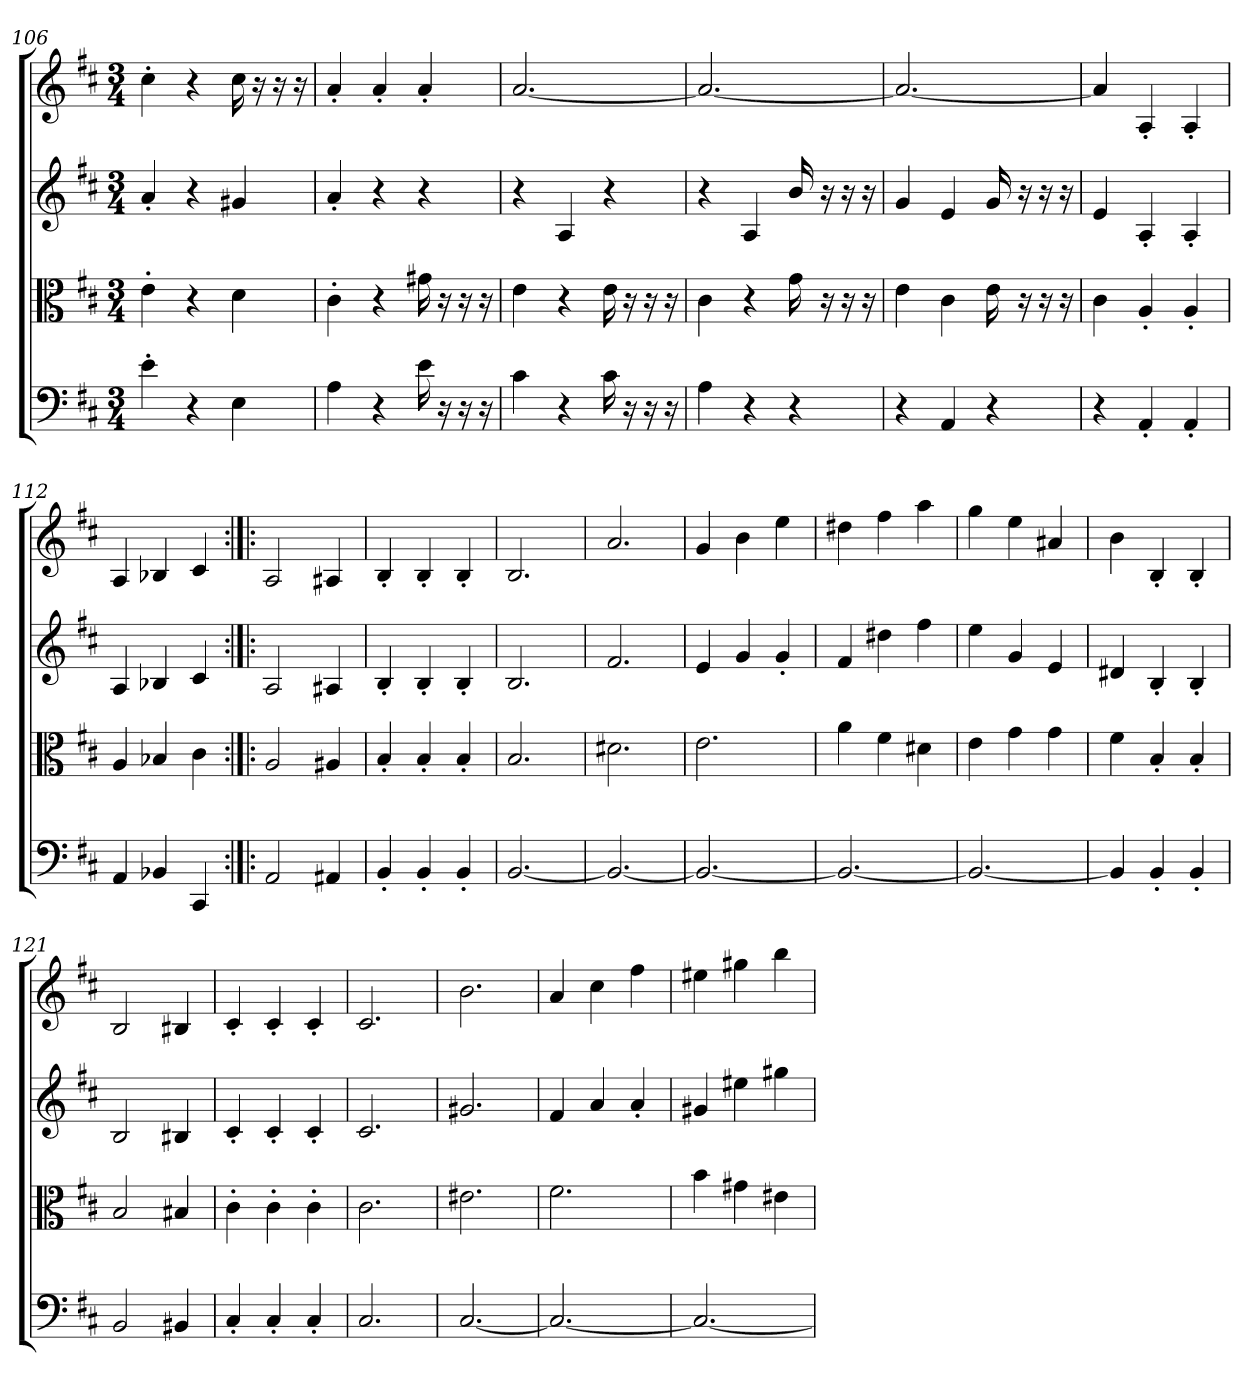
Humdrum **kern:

**kern	**kern	**kern	**kern
*part4	*part3	*part2	*part1
*staff4	*staff3	*staff2	*staff1
*clefF4	*clefC3	*clefG2	*clefG2
*k[f#c#]	*k[f#c#]	*k[f#c#]	*k[f#c#]
*D:	*D:	*D:	*D:
*M3/4	*M3/4	*M3/4	*M3/4
=106	=106	=106	=106
4e'\	4e'\	4a'/	4cc#'\
4r	4r	4r	4r
4E\	4d\	4g#X/	16cc#\
.	.	.	16r
.	.	.	16r
.	.	.	16r
=107	=107	=107	=107
4A\	4c#'\	4a'/	4a'/
4r	4r	4r	4a'/
16e\	16g#X\	4r	4a'/
16r	16r	.	.
16r	16r	.	.
16r	16r	.	.
=108	=108	=108	=108
4c#\	4e\	4r	[2.a/
4r	4r	4A/	.
16c#\	16e\	4r	.
16r	16r	.	.
16r	16r	.	.
16r	16r	.	.
=109	=109	=109	=109
4A\	4c#\	4r	2.a/_
4r	4r	4A/	.
4r	16g\	16b/	.
.	16r	16r	.
.	16r	16r	.
.	16r	16r	.
=110	=110	=110	=110
4r	4e\	4g/	2.a/_
4AA/	4c#\	4e/	.
4r	16e\	16g/	.
.	16r	16r	.
.	16r	16r	.
.	16r	16r	.
=111	=111	=111	=111
4r	4c#\	4e/	4a/]
4AA'/	4A'/	4A'/	4A'/
4AA'/	4A'/	4A'/	4A'/
=112	=112	=112	=112
4AA/	4A/	4A/	4A/
4BB-X/	4B-X/	4B-X/	4B-X/
4CC#/	4c#\	4c#/	4c#/
=113:|!|:	=113:|!|:	=113:|!|:	=113:|!|:
2AA/	2A/	2A/	2A/
4AA#X/	4A#X/	4A#X/	4A#X/
=114	=114	=114	=114
4BB'/	4B'/	4B'/	4B'/
4BB'/	4B'/	4B'/	4B'/
4BB'/	4B'/	4B'/	4B'/
=115	=115	=115	=115
[2.BB/	2.B/	2.B/	2.B/
=116	=116	=116	=116
2.BB/_	2.d#X\	2.f#/	2.a/
=117	=117	=117	=117
2.BB/_	2.e\	4e/	4g/
.	.	4g/	4b\
.	.	4g'/	4ee\
=118	=118	=118	=118
2.BB/_	4a\	4f#/	4dd#X\
.	4f#\	4dd#X\	4ff#\
.	4d#X\	4ff#\	4aa\
=119	=119	=119	=119
2.BB/_	4e\	4ee\	4gg\
.	4g\	4g/	4ee\
.	4g\	4e/	4a#X/
=120	=120	=120	=120
4BB/]	4f#\	4d#X/	4b\
4BB'/	4B'/	4B'/	4B'/
4BB'/	4B'/	4B'/	4B'/
=121	=121	=121	=121
2BB/	2B/	2B/	2B/
4BB#X/	4B#X/	4B#X/	4B#X/
=122	=122	=122	=122
4C#'/	4c#'\	4c#'/	4c#'/
4C#'/	4c#'\	4c#'/	4c#'/
4C#'/	4c#'\	4c#'/	4c#'/
=123	=123	=123	=123
2.C#/	2.c#\	2.c#/	2.c#/
=124	=124	=124	=124
[2.C#/	2.e#X\	2.g#X/	2.b\
=125	=125	=125	=125
2.C#/_	2.f#\	4f#/	4a/
.	.	4a/	4cc#\
.	.	4a'/	4ff#\
=126	=126	=126	=126
2.C#/_	4b\	4g#X/	4ee#X\
.	4g#X\	4ee#X\	4gg#X\
.	4e#X\	4gg#X\	4bb\
=	=	=	=
*-	*-	*-	*-
